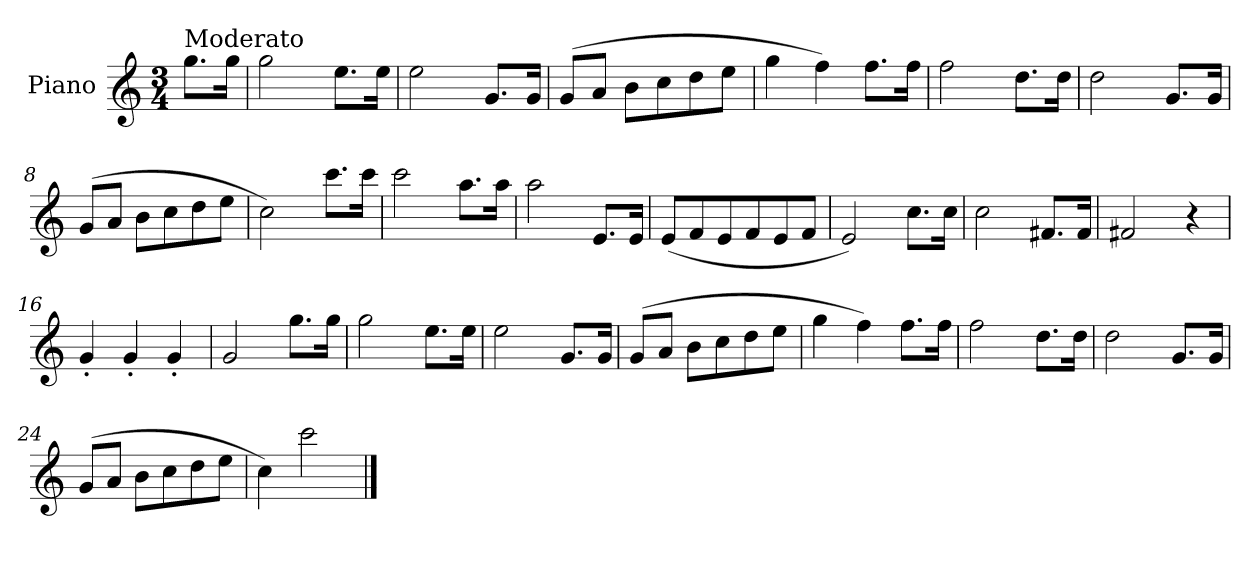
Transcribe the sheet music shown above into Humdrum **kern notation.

**kern
*part1
*staff1
*I"Piano
*I'Pno
*clefG2
*k[]
*M3/4
=1
!LO:TX:a:t=Moderato
8.gg\L
16gg\Jk
=2
2gg\
8.ee\L
16ee\Jk
=3
2ee\
8.g/L
16g/Jk
=4
(>8g/L
8a/J
8b\L
8cc\
8dd\
8ee\J
=5
4gg\
4ff\)
8.ff\L
16ff\Jk
=6
2ff\
8.dd\L
16dd\Jk
=7
2dd\
8.g/L
16g/Jk
=8
(>8g/L
8a/J
8b\L
8cc\
8dd\
8ee\J
=9
2cc\)
8.ccc\L
16ccc\Jk
=10
2ccc\
8.aa\L
16aa\Jk
!!LO:LB:g=z
=11
2aa\
8.e/L
16e/Jk
=12
(<8e/L
8f/
8e/
8f/
8e/
8f/J
=13
2e/)
8.cc\L
16cc\Jk
=14
2cc\
8.f#X/L
16f#/Jk
=15
2f#X/
4r
=16
4g'/
4g'/
4g'/
=17
2g/
8.gg\L
16gg\Jk
=18
2gg\
8.ee\L
16ee\Jk
=19
2ee\
8.g/L
16g/Jk
=20
(>8g/L
8a/J
8b\L
8cc\
8dd\
8ee\J
=21
4gg\
4ff\)
8.ff\L
16ff\Jk
!!LO:LB:g=z
=22
2ff\
8.dd\L
16dd\Jk
=23
2dd\
8.g/L
16g/Jk
=24
(>8g/L
8a/J
8b\L
8cc\
8dd\
8ee\J
=25
4cc\)
2ccc\
==
*-
